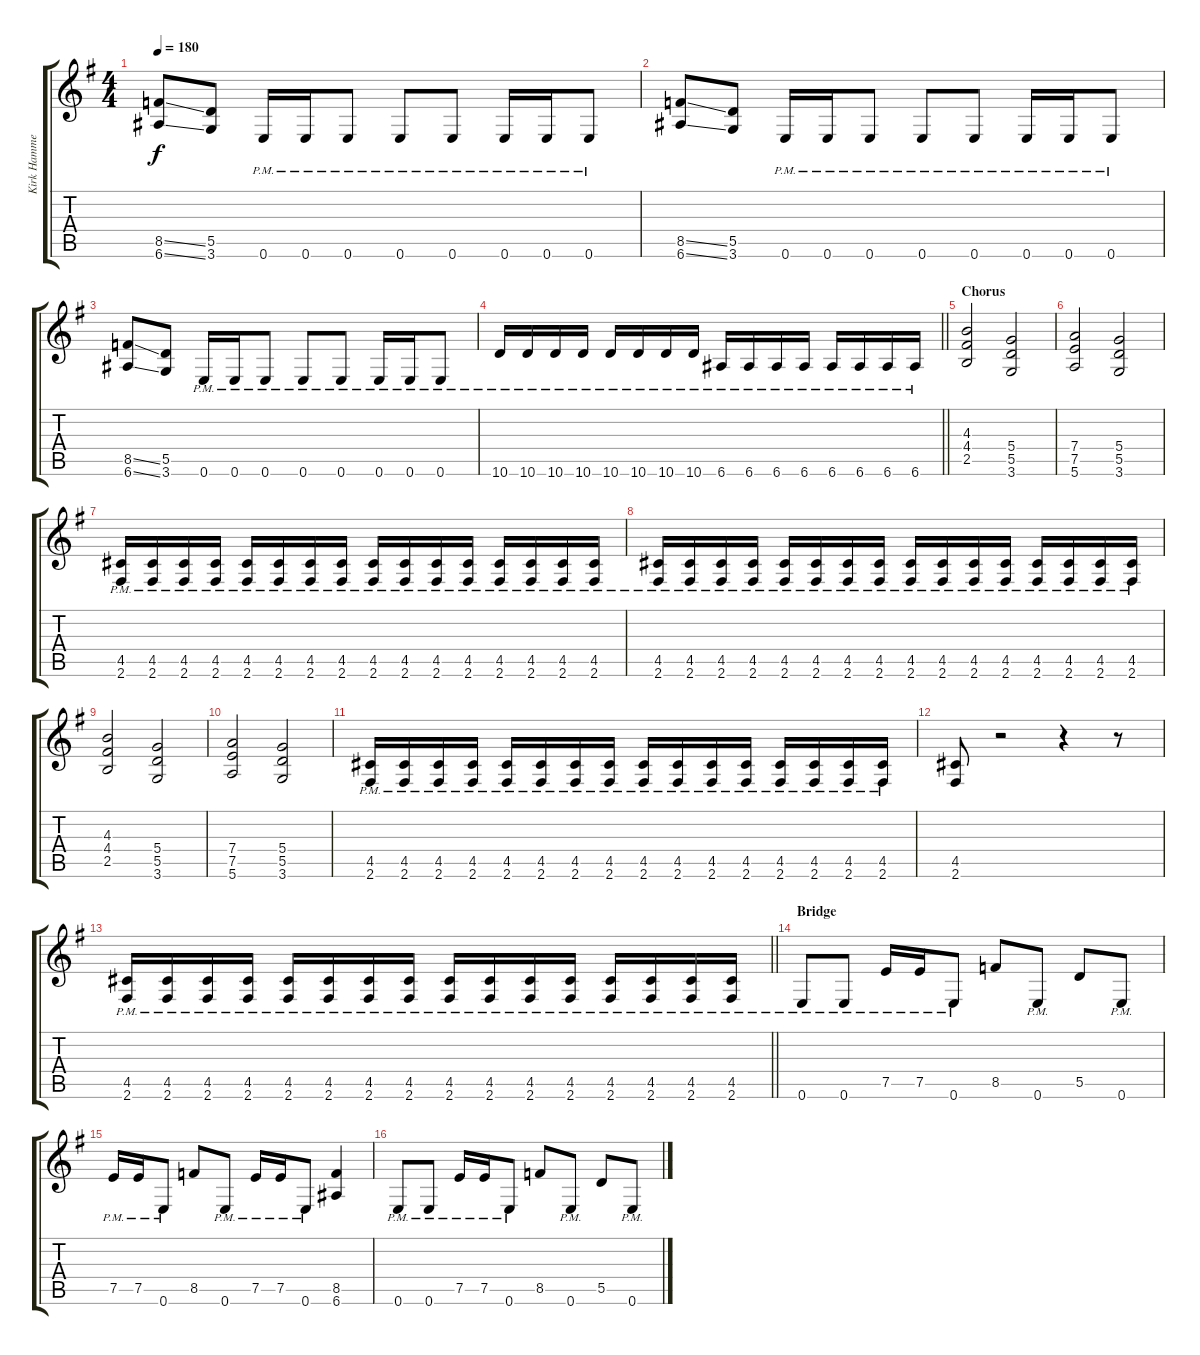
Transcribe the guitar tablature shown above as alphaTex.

\track ("Kirk Hammett" "Kirk Hamme") {instrument distortionguitar}
\staff {score tabs}
\tuning (E4 B3 G3 D3 A2 E2) {hide}
\ts (4 4)
\tempo 180
\clef g2
\ks eminor
(8.5{ss} 6.6{ss}).8{dy f} (5.5 3.6).8 0.6{pm}.16 0.6{pm}.16 0.6{pm}.8 0.6{pm}.8 0.6{pm}.8 0.6{pm}.16 0.6{pm}.16 0.6{pm}.8 |
(8.5{ss} 6.6{ss}).8 (5.5 3.6).8 0.6{pm}.16 0.6{pm}.16 0.6{pm}.8 0.6{pm}.8 0.6{pm}.8 0.6{pm}.16 0.6{pm}.16 0.6{pm}.8 |
(8.5{ss} 6.6{ss}).8 (5.5 3.6).8 0.6{pm}.16 0.6{pm}.16 0.6{pm}.8 0.6{pm}.8 0.6{pm}.8 0.6{pm}.16 0.6{pm}.16 0.6{pm}.8 |
\barLineRight lightlight
10.6{pm}.16 10.6{pm}.16 10.6{pm}.16 10.6{pm}.16 10.6{pm}.16 10.6{pm}.16 10.6{pm}.16 10.6{pm}.16 6.6{pm}.16 6.6{pm}.16 6.6{pm}.16 6.6{pm}.16 6.6{pm}.16 6.6{pm}.16 6.6{pm}.16 6.6{pm}.16 |
\section ("" "Chorus")
(4.3 4.4 2.5).2 (5.4 5.5 3.6).2 |
(7.4 7.5 5.6).2 (5.4 5.5 3.6).2 |
(4.5{pm} 2.6{pm}).16 (4.5{pm} 2.6{pm}).16 (4.5{pm} 2.6{pm}).16 (4.5{pm} 2.6{pm}).16 (4.5{pm} 2.6{pm}).16 (4.5{pm} 2.6{pm}).16 (4.5{pm} 2.6{pm}).16 (4.5{pm} 2.6{pm}).16 (4.5{pm} 2.6{pm}).16 (4.5{pm} 2.6{pm}).16 (4.5{pm} 2.6{pm}).16 (4.5{pm} 2.6{pm}).16 (4.5{pm} 2.6{pm}).16 (4.5{pm} 2.6{pm}).16 (4.5{pm} 2.6{pm}).16 (4.5{pm} 2.6{pm}).16 |
(4.5{pm} 2.6{pm}).16 (4.5{pm} 2.6{pm}).16 (4.5{pm} 2.6{pm}).16 (4.5{pm} 2.6{pm}).16 (4.5{pm} 2.6{pm}).16 (4.5{pm} 2.6{pm}).16 (4.5{pm} 2.6{pm}).16 (4.5{pm} 2.6{pm}).16 (4.5{pm} 2.6{pm}).16 (4.5{pm} 2.6{pm}).16 (4.5{pm} 2.6{pm}).16 (4.5{pm} 2.6{pm}).16 (4.5{pm} 2.6{pm}).16 (4.5{pm} 2.6{pm}).16 (4.5{pm} 2.6{pm}).16 (4.5{pm} 2.6{pm}).16 |
(4.3 4.4 2.5).2 (5.4 5.5 3.6).2 |
(7.4 7.5 5.6).2 (5.4 5.5 3.6).2 |
(4.5{pm} 2.6{pm}).16 (4.5{pm} 2.6{pm}).16 (4.5{pm} 2.6{pm}).16 (4.5{pm} 2.6{pm}).16 (4.5{pm} 2.6{pm}).16 (4.5{pm} 2.6{pm}).16 (4.5{pm} 2.6{pm}).16 (4.5{pm} 2.6{pm}).16 (4.5{pm} 2.6{pm}).16 (4.5{pm} 2.6{pm}).16 (4.5{pm} 2.6{pm}).16 (4.5{pm} 2.6{pm}).16 (4.5{pm} 2.6{pm}).16 (4.5{pm} 2.6{pm}).16 (4.5{pm} 2.6{pm}).16 (4.5{pm} 2.6{pm}).16 |
(4.5 2.6).8 r.2 r.4 r.8 |
\barLineRight lightlight
(4.5{pm} 2.6{pm}).16 (4.5{pm} 2.6{pm}).16 (4.5{pm} 2.6{pm}).16 (4.5{pm} 2.6{pm}).16 (4.5{pm} 2.6{pm}).16 (4.5{pm} 2.6{pm}).16 (4.5{pm} 2.6{pm}).16 (4.5{pm} 2.6{pm}).16 (4.5{pm} 2.6{pm}).16 (4.5{pm} 2.6{pm}).16 (4.5{pm} 2.6{pm}).16 (4.5{pm} 2.6{pm}).16 (4.5{pm} 2.6{pm}).16 (4.5{pm} 2.6{pm}).16 (4.5{pm} 2.6{pm}).16 (4.5{pm} 2.6{pm}).16 |
\section ("" "Bridge")
0.6{pm}.8 0.6{pm}.8 7.5{pm}.16 7.5{pm}.16 0.6{pm}.8 8.5.8 0.6{pm}.8 5.5.8 0.6{pm}.8 |
7.5{pm}.16 7.5{pm}.16 0.6{pm}.8 8.5.8 0.6{pm}.8 7.5{pm}.16 7.5{pm}.16 0.6{pm}.8 (8.5 6.6).4 |
0.6{pm}.8 0.6{pm}.8 7.5{pm}.16 7.5{pm}.16 0.6{pm}.8 8.5.8 0.6{pm}.8 5.5.8 0.6{pm}.8
